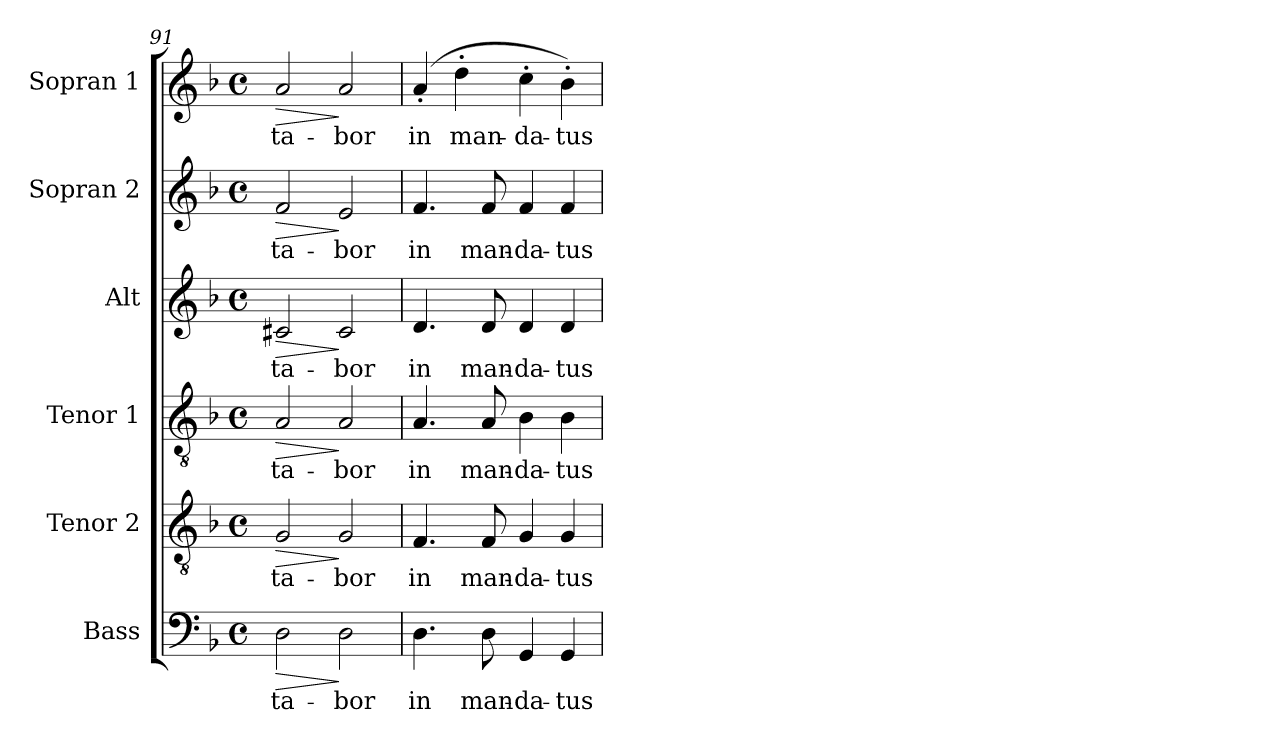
**kern	**text	**dynam	**kern	**text	**dynam	**kern	**text	**dynam	**kern	**text	**dynam	**kern	**text	**dynam	**kern	**text	**dynam
*part6	*part6	*part6	*part5	*part5	*part5	*part4	*part4	*part4	*part3	*part3	*part3	*part2	*part2	*part2	*part1	*part1	*part1
*staff6	*staff6	*staff6	*staff5	*staff5	*staff5	*staff4	*staff4	*staff4	*staff3	*staff3	*staff3	*staff2	*staff2	*staff2	*staff1	*staff1	*staff1
*I"Bass	*	*	*I"Tenor 2	*	*	*I"Tenor 1	*	*	*I"Alt	*	*	*I"Sopran 2	*	*	*I"Sopran 1	*	*
*I'B.	*	*	*I'T. 2	*	*	*I'T. 1	*	*	*I'A.	*	*	*I'S. 2	*	*	*I'S. 1	*	*
*clefF4	*	*	*clefGv2	*	*	*clefGv2	*	*	*clefG2	*	*	*clefG2	*	*	*clefG2	*	*
*k[b-]	*	*	*k[b-]	*	*	*k[b-]	*	*	*k[b-]	*	*	*k[b-]	*	*	*k[b-]	*	*
*F:	*	*	*F:	*	*	*F:	*	*	*F:	*	*	*F:	*	*	*F:	*	*
*M4/4	*	*	*M4/4	*	*	*M4/4	*	*	*M4/4	*	*	*M4/4	*	*	*M4/4	*	*
*met(c)	*	*	*met(c)	*	*	*met(c)	*	*	*met(c)	*	*	*met(c)	*	*	*met(c)	*	*
=91	=91	=91	=91	=91	=91	=91	=91	=91	=91	=91	=91	=91	=91	=91	=91	=91	=91
!	!LO:LY:b	!LO:HP:b	!	!LO:LY:b	!LO:HP:b	!	!LO:LY:b	!LO:HP:b	!	!LO:LY:b	!LO:HP:b	!	!LO:LY:b	!LO:HP:b	!	!LO:LY:b	!LO:HP:b
2D\	-ta-	>	2G/	-ta-	>	2A/	-ta-	>	2c#X/	-ta-	>	2f/	-ta-	>	2a/	-ta-	>
!	!LO:LY:b	!	!	!LO:LY:b	!	!	!LO:LY:b	!	!	!LO:LY:b	!	!	!LO:LY:b	!	!	!LO:LY:b	!
2D\	-bor	]	2G/	-bor	]	2A/	-bor	]	2c#/	-bor	]	2e/	-bor	]	2a/	-bor	]
=92	=92	=92	=92	=92	=92	=92	=92	=92	=92	=92	=92	=92	=92	=92	=92	=92	=92
!	!LO:LY:b	!	!	!LO:LY:b	!	!	!LO:LY:b	!	!	!LO:LY:b	!	!	!LO:LY:b	!	!	!LO:LY:b	!
4.D\	in	.	4.F/	in	.	4.A/	in	.	4.d/	in	.	4.f/	in	.	(>4a'</	in	.
!	!	!	!	!	!	!	!	!	!	!	!	!	!	!	!	!LO:LY:b	!
.	.	.	.	.	.	.	.	.	.	.	.	.	.	.	4dd'>\	man-	.
!	!LO:LY:b	!	!	!LO:LY:b	!	!	!LO:LY:b	!	!	!LO:LY:b	!	!	!LO:LY:b	!	!	!	!
8D\	man-	.	8F/	man-	.	8A/	man-	.	8d/	man-	.	8f/	man-	.	.	.	.
!	!LO:LY:b	!	!	!LO:LY:b	!	!	!LO:LY:b	!	!	!LO:LY:b	!	!	!LO:LY:b	!	!	!LO:LY:b	!
4GG/	-da-	.	4G/	-da-	.	4B-\	-da-	.	4d/	-da-	.	4f/	-da-	.	4cc'>\	-da-	.
!	!LO:LY:b	!	!	!LO:LY:b	!	!	!LO:LY:b	!	!	!LO:LY:b	!	!	!LO:LY:b	!	!	!LO:LY:b	!
4GG/	-tus	.	4G/	-tus	.	4B-\	-tus	.	4d/	-tus	.	4f/	-tus	.	4b-'>\)	-tus	.
=	=	=	=	=	=	=	=	=	=	=	=	=	=	=	=	=	=
*-	*-	*-	*-	*-	*-	*-	*-	*-	*-	*-	*-	*-	*-	*-	*-	*-	*-
